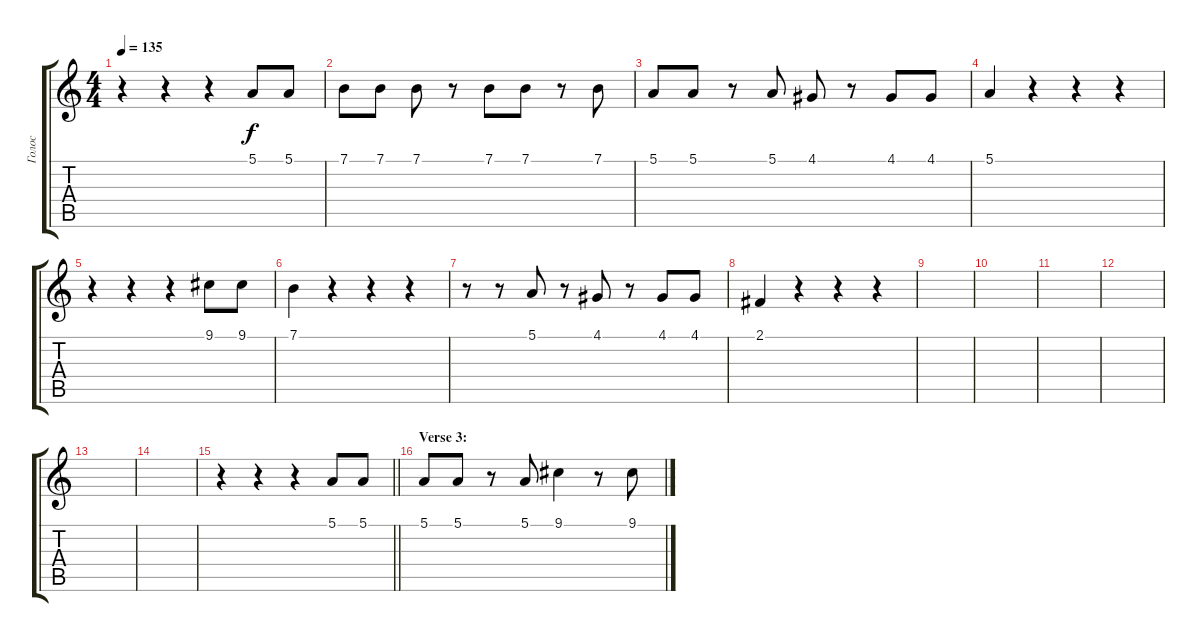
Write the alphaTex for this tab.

\track ("Голос" "Голос") {instrument fx4atmosphere}
\staff {score tabs}
\tuning (E4 B3 G3 D3 A2 E2) {hide}
\ts (4 4)
\tempo 135
\clef g2
\ks c
r.4{dy f} r.4 r.4 5.1.8 5.1.8 |
7.1.8 7.1.8 7.1.8 r.8 7.1.8 7.1.8 r.8 7.1.8 |
5.1.8 5.1.8 r.8 5.1.8 4.1.8 r.8 4.1.8 4.1.8 |
5.1.4 r.4 r.4 r.4 |
r.4 r.4 r.4 9.1.8 9.1.8 |
7.1.4 r.4 r.4 r.4 |
r.8 r.8 5.1.8 r.8 4.1.8 r.8 4.1.8 4.1.8 |
2.1.4 r.4 r.4 r.4 |
|
|
|
|
|
|
\barLineRight lightlight
r.4 r.4 r.4 5.1.8 5.1.8 |
\section ("" "Verse 3:")
5.1.8 5.1.8 r.8 5.1.8 9.1.4 r.8 9.1.8
